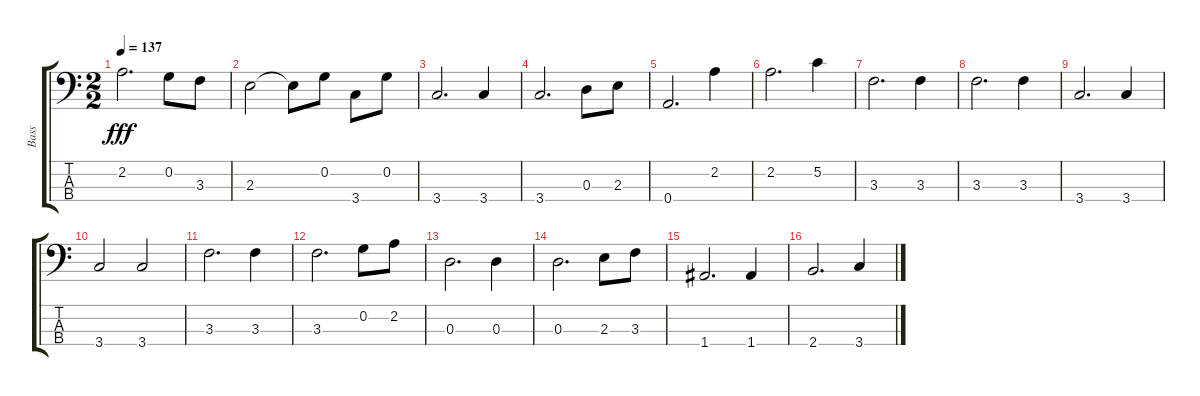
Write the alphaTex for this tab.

\track ("Bass" "Bass") {instrument electricbassfinger}
\staff {score tabs}
\tuning (C-1 G2 D2 A1) {hide}
\ts (2 2)
\tempo 137
\clef f4
\ks c
2.2.2{d dy fff} 0.2.8 3.3.8 |
2.3.2 2.3{t}.8 0.2.8 3.4.8 0.2.8 |
3.4.2{d} 3.4.4 |
3.4.2{d} 0.3.8 2.3.8 |
0.4.2{d} 2.2.4 |
2.2.2{d} 5.2.4 |
3.3.2{d} 3.3.4 |
3.3.2{d} 3.3.4 |
3.4.2{d} 3.4.4 |
3.4.2 3.4.2 |
3.3.2{d} 3.3.4 |
3.3.2{d} 0.2.8 2.2.8 |
0.3.2{d} 0.3.4 |
0.3.2{d} 2.3.8 3.3.8 |
1.4.2{d} 1.4.4 |
2.4.2{d} 3.4.4
